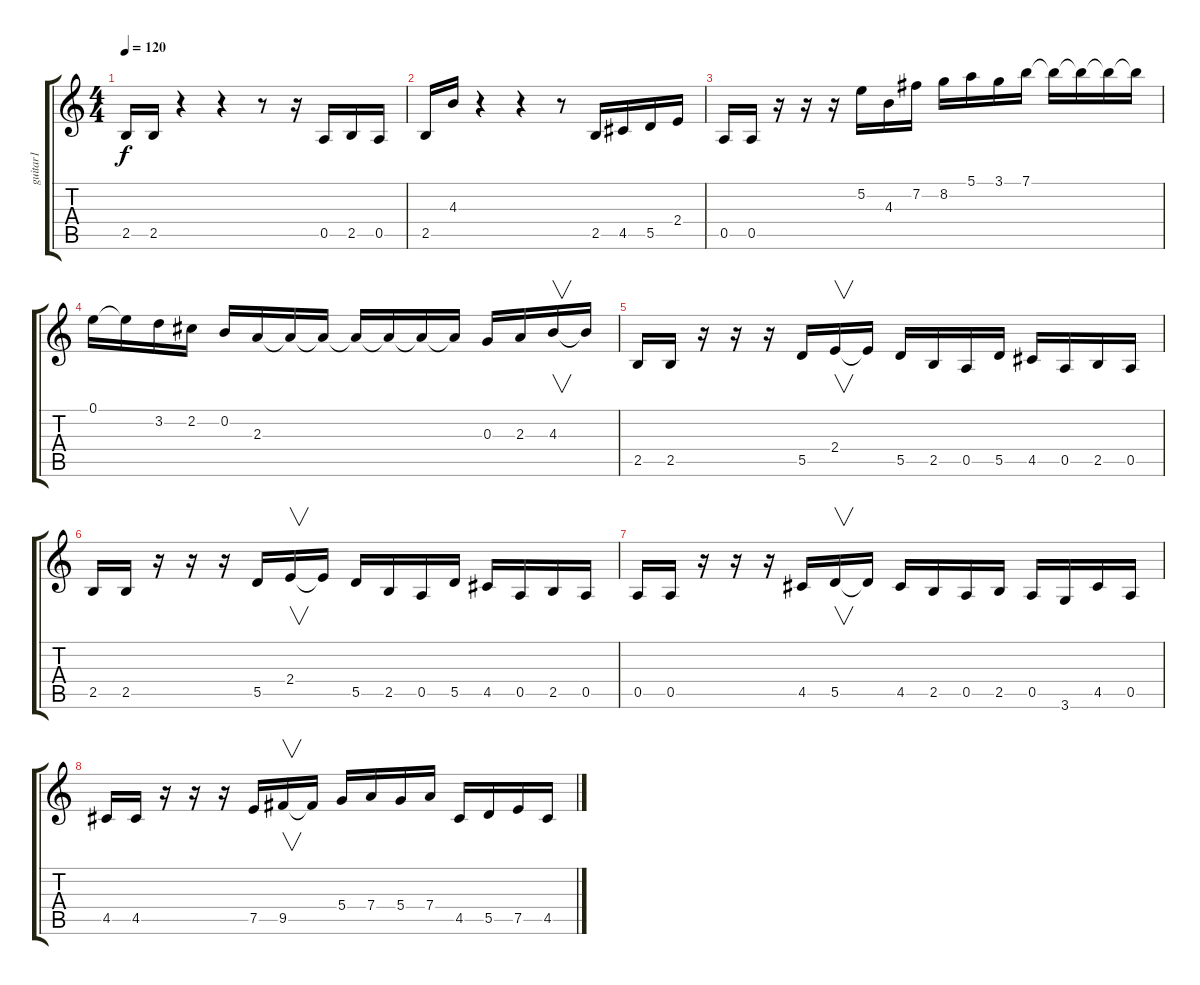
\track ("guitar1" "guitar1") {instrument acousticguitarnylon}
\staff {score tabs}
\tuning (E4 B3 G3 D3 A2 E2) {hide}
\ts (4 4)
\tempo 120
\clef g2
\ks c
2.5.16{dy f instrument acousticguitarnylon} 2.5.16 r.4 r.4 r.8 r.16 0.5.16 2.5.16 0.5.16 |
2.5.16 4.3.16 r.4 r.4 r.8 2.5.16 4.5.16 5.5.16 2.4.16 |
0.5.16 0.5.16 r.16 r.16 r.16 5.2.16 4.3.16 7.2.16 8.2.16 5.1.16 3.1.16 7.1.16 7.1{t}.16 7.1{t}.16 7.1{t}.16 7.1{t}.16 |
0.1.16 0.1{t}.16 3.2.16 2.2.16 0.2.16 2.3.16 2.3{t}.16 2.3{t}.16 2.3{t}.16 2.3{t}.16 2.3{t}.16 2.3{t}.16 0.3.16 2.3.16 4.3.16{v} 4.3{t}.16 |
2.5.16 2.5.16 r.16 r.16 r.16 5.5.16 2.4.16{v} 2.4{t}.16 5.5.16 2.5.16 0.5.16 5.5.16 4.5.16 0.5.16 2.5.16 0.5.16 |
2.5.16 2.5.16 r.16 r.16 r.16 5.5.16 2.4.16{v} 2.4{t}.16 5.5.16 2.5.16 0.5.16 5.5.16 4.5.16 0.5.16 2.5.16 0.5.16 |
0.5.16 0.5.16 r.16 r.16 r.16 4.5.16 5.5.16{v} 5.5{t}.16 4.5.16 2.5.16 0.5.16 2.5.16 0.5.16 3.6.16 4.5.16 0.5.16 |
4.5.16 4.5.16 r.16 r.16 r.16 7.5.16 9.5.16{v} 9.5{t}.16 5.4.16 7.4.16 5.4.16 7.4.16 4.5.16 5.5.16 7.5.16 4.5.16
